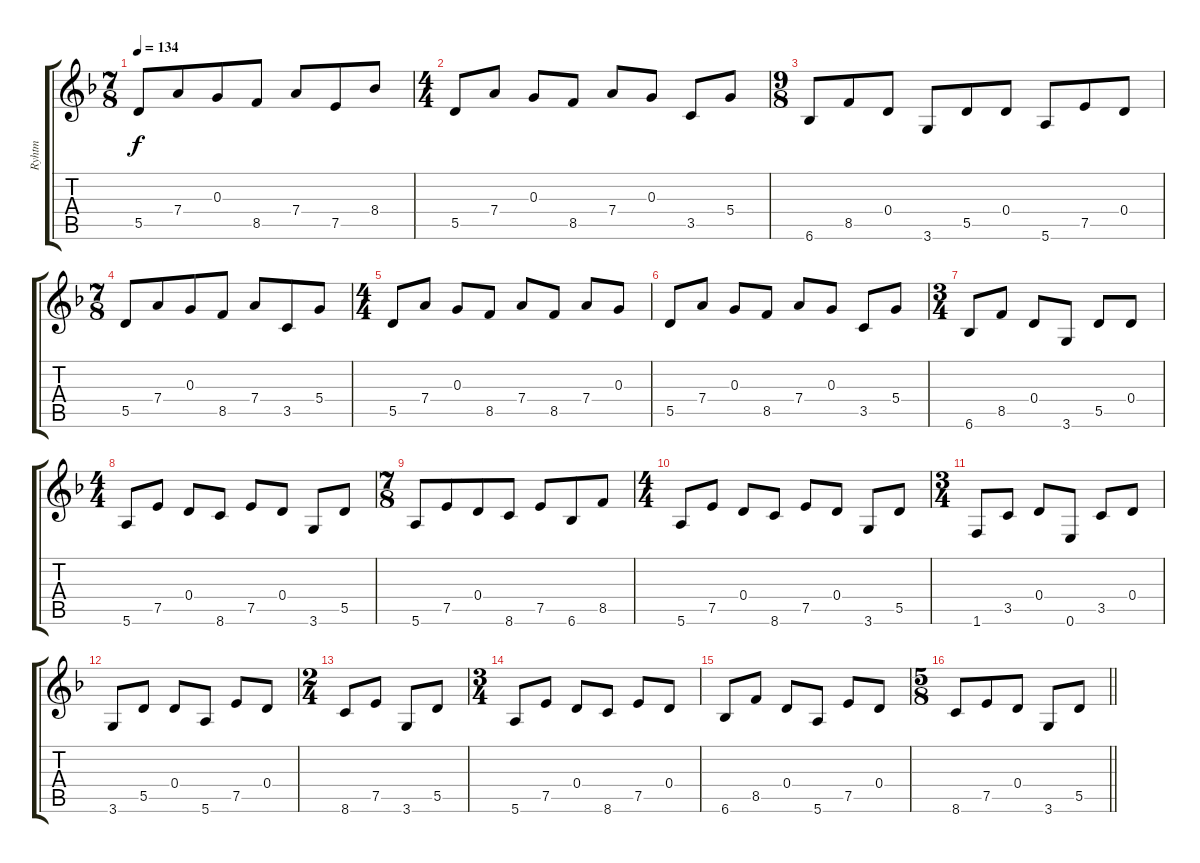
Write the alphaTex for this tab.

\track ("Ryhtm" "Ryhtm") {instrument overdrivenguitar}
\staff {score tabs}
\tuning (E4 B3 G3 D3 A2 E2) {hide}
\ts (7 8)
\tempo 134
\clef g2
\ks f
5.5.8{dy f} 7.4.8 0.3.8 8.5.8 7.4.8 7.5.8 8.4.8 |
\ts (4 4)
5.5.8 7.4.8 0.3.8 8.5.8 7.4.8 0.3.8 3.5.8 5.4.8 |
\ts (9 8)
6.6.8 8.5.8 0.4.8 3.6.8 5.5.8 0.4.8 5.6.8 7.5.8 0.4.8 |
\ts (7 8)
5.5.8 7.4.8 0.3.8 8.5.8 7.4.8 3.5.8 5.4.8 |
\ts (4 4)
5.5.8 7.4.8 0.3.8 8.5.8 7.4.8 8.5.8 7.4.8 0.3.8 |
5.5.8 7.4.8 0.3.8 8.5.8 7.4.8 0.3.8 3.5.8 5.4.8 |
\ts (3 4)
6.6.8 8.5.8 0.4.8 3.6.8 5.5.8 0.4.8 |
\ts (4 4)
5.6.8 7.5.8 0.4.8 8.6.8 7.5.8 0.4.8 3.6.8 5.5.8 |
\ts (7 8)
5.6.8 7.5.8 0.4.8 8.6.8 7.5.8 6.6.8 8.5.8 |
\ts (4 4)
5.6.8 7.5.8 0.4.8 8.6.8 7.5.8 0.4.8 3.6.8 5.5.8 |
\ts (3 4)
1.6.8 3.5.8 0.4.8 0.6.8 3.5.8 0.4.8 |
3.6.8 5.5.8 0.4.8 5.6.8 7.5.8 0.4.8 |
\ts (2 4)
8.6.8 7.5.8 3.6.8 5.5.8 |
\ts (3 4)
5.6.8 7.5.8 0.4.8 8.6.8 7.5.8 0.4.8 |
6.6.8 8.5.8 0.4.8 5.6.8 7.5.8 0.4.8 |
\ts (5 8)
\barLineRight lightlight
8.6.8 7.5.8 0.4.8 3.6.8 5.5.8
